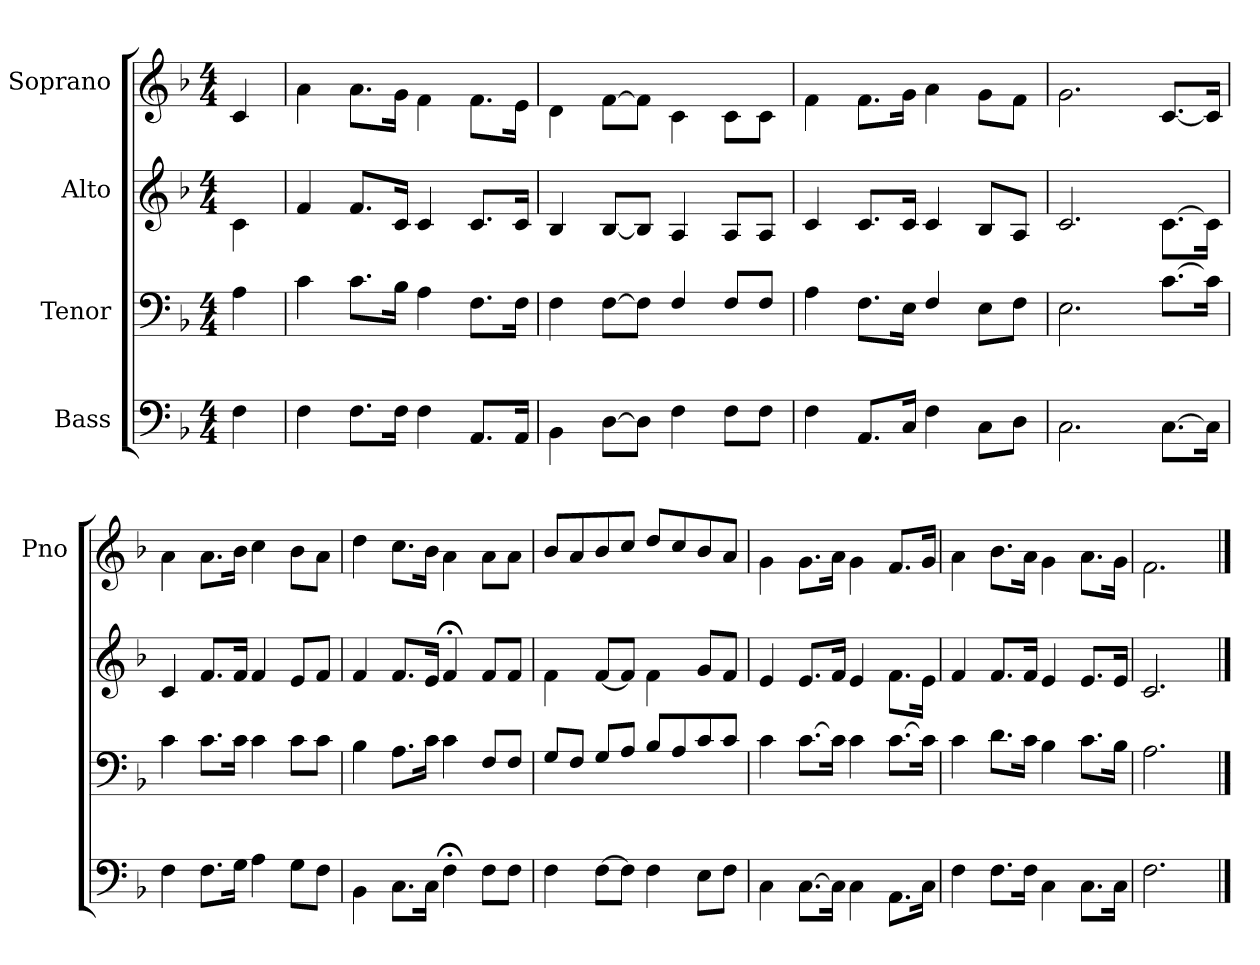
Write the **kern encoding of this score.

**kern	**kern	**kern	**kern
*part4	*part3	*part2	*part1
*staff4	*staff3	*staff2	*staff1
*I"Bass	*I"Tenor	*I"Alto	*I"Soprano
*	*	*	*I'Pno
*clefF4	*clefF4	*clefG2	*clefG2
*k[b-]	*k[b-]	*k[b-]	*k[b-]
*F:	*F:	*F:	*F:
*M4/4	*M4/4	*M4/4	*M4/4
=	=	=	=
4F\	4A\	4c\	4c/
=	=	=	=
4F\	4c\	4f/	4a\
8.F\L	8.c\L	8.f/L	8.a\L
16F\Jk	16B-\Jk	16c/Jk	16g\Jk
4F\	4A\	4c/	4f\
8.AA/L	8.F\L	8.c/L	8.f\L
16AA/Jk	16F\Jk	16c/Jk	16e\Jk
=	=	=	=
4BB-\	4F\	4B-/	4d\
[8D\L	[8F\L	[8B-/L	[8f\L
8D\J]	8F\J]	8B-/J]	8f\J]
4F\	4F/	4A/	4c\
8F\L	8F/L	8A/L	8c\L
8F\J	8F/J	8A/J	8c\J
=	=	=	=
4F\	4A\	4c/	4f\
8.AA/L	8.F\L	8.c/L	8.f\L
16C/Jk	16E\Jk	16c/Jk	16g\Jk
4F\	4F/	4c/	4a\
8C\L	8E\L	8B-/L	8g\L
8D\J	8F\J	8A/J	8f\J
=	=	=	=
2.C\	2.E\	2.c/	2.g\
[8.C\L	[8.c\L	[8.c\L	[8.c/L
16C\Jk]	16c\Jk]	16c\Jk]	16c/Jk]
=	=	=	=
4F\	4c\	4c/	4a\
8.F\L	8.c\L	8.f/L	8.a\L
16G\Jk	16c\Jk	16f/Jk	16b-\Jk
4A\	4c\	4f/	4cc\
8G\L	8c\L	8e/L	8b-\L
8F\J	8c\J	8f/J	8a\J
=	=	=	=
4BB-\	4B-\	4f/	4dd\
8.C\L	8.A\L	8.f/L	8.cc\L
16C\Jk	16c\Jk	16e/Jk	16b-\Jk
4F;\	4c\	4f;</	4a\
8F\L	8F/L	8f/L	8a\L
8F\J	8F/J	8f/J	8a\J
=	=	=	=
4F\	8G/L	4f\	8b-/L
.	8F/J	.	8a/
[8F\L	8G/L	[8f/L	8b-/
8F\J]	8A/J	8f/J]	8cc/J
4F\	8B-/L	4f\	8dd/L
.	8A/	.	8cc/
8E\L	8c/	8g/L	8b-/
8F\J	8c/J	8f/J	8a/J
=	=	=	=
4C\	4c\	4e/	4g\
[8.C\L	[8.c\L	8.e/L	8.g\L
16C\Jk]	16c\Jk]	16f/Jk	16a\Jk
4C\	4c\	4e/	4g\
8.AA\L	[8.c\L	8.f\L	8.f/L
16C\Jk	16c\Jk]	16e\Jk	16g/Jk
=	=	=	=
4F\	4c\	4f/	4a\
8.F\L	8.d\L	8.f/L	8.b-\L
16F\Jk	16c\Jk	16f/Jk	16a\Jk
4C\	4B-\	4e/	4g\
8.C\L	8.c\L	8.e/L	8.a\L
16C\Jk	16B-\Jk	16e/Jk	16g\Jk
=	=	=	=
2.F\	2.A\	2.c/	2.f\
==	==	==	==
*-	*-	*-	*-
